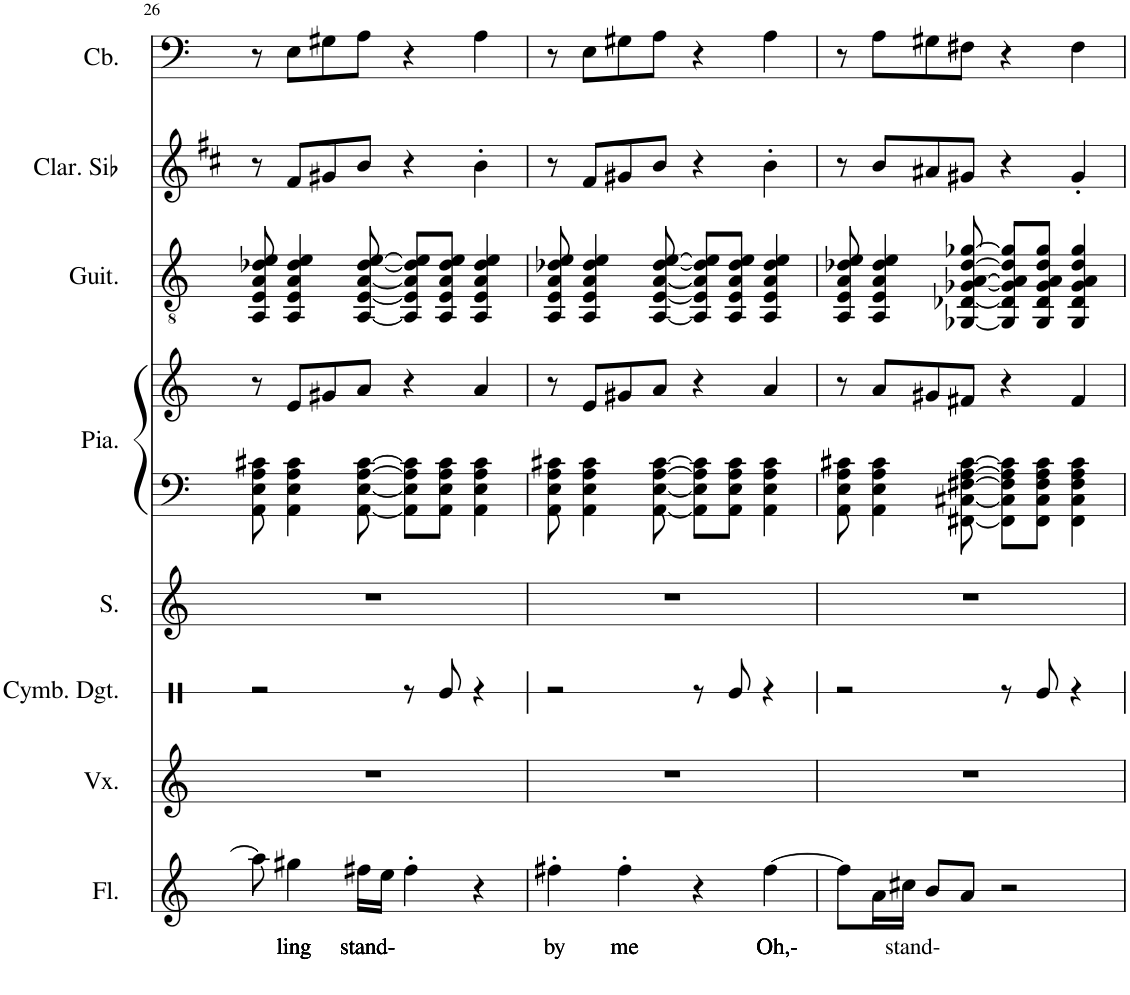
**kern	**text	**kern	**kern	**kern	**kern	**kern	**kern	**kern	**kern
*part8	*part8	*part7	*part6	*part5	*part4	*part4	*part3	*part2	*part1
*staff9	*staff9	*staff8	*staff7	*staff6	*staff5	*staff4	*staff3	*staff2	*staff1
*I"Flûte	*	*I"Voix, Voice Ohh	*I"Cymbales à doigts, Percusión	*I"Soprano, Voice Ahh	*I"Piano	*	*I"Guitare classique	*I"Clarinette en Sib	*I"Contrebasse
*I'Fl.	*	*I'Vx.	*I'Cymb. Dgt.	*I'S.	*I'Pia.	*	*I'Guit.	*I'Clar. Sib	*I'Cb.
!!LO:PB:g=z
*clefG2	*	*clefG2	*clefX	*clefG2	*clefF4	*clefG2	*clefGv2	*clefG2	*clefF4
*	*	*	*	*	*	*	*	*Trd1c2	*Trd7c12
*k[]	*	*k[]	*k[]	*k[]	*k[]	*k[]	*k[]	*k[f#c#]	*k[]
*M4/4	*	*M4/4	*M4/4	*M4/4	*M4/4	*M4/4	*M4/4	*M4/4	*M4/4
=26	=26	=26	=26	=26	=26	=26	=26	=26	=26
8aa\]	.	1r	2r	1r	8AA\ 8E\ 8A\ 8c#X\	8r	8AA/ 8E/ 8A/ 8d-X/ 8e/	8r	8r
!	!LO:LY:b	!	!	!	!	!	!	!	!
4gg#X\	ling	.	.	.	4AA\ 4E\ 4A\ 4c#\	8e/L	4AA/ 4E/ 4A/ 4d-/ 4e/	8f#/L	8E\L
.	.	.	.	.	.	8g#X/	.	8g#X/	8G#X\
!	!LO:LY:b	!	!	!	!	!	!	!	!
16ff#X\LL	stand-	.	.	.	[8AA\ [8E\ [8A\ [8c#\	8a/J	[8AA/ [8E/ [8A/ [8d-/ [8e/	8b/J	8A\J
16ee\JJ	.	.	.	.	.	.	.	.	.
4ff#'\	.	.	8r	.	8AA\] 8E\] 8A\] 8c#\]L	4r	8AA/] 8E/] 8A/] 8d-/] 8e/]L	4r	4r
.	.	.	8Re/	.	8AA\ 8E\ 8A\ 8c#\J	.	8AA/ 8E/ 8A/ 8d-/ 8e/J	.	.
4r	.	.	4r	.	4AA\ 4E\ 4A\ 4c#\	4a/	4AA/ 4E/ 4A/ 4d-/ 4e/	4b'\	4A\
=27	=27	=27	=27	=27	=27	=27	=27	=27	=27
!	!LO:LY:b	!	!	!	!	!	!	!	!
4ff#X'\	by	1r	2r	1r	8AA\ 8E\ 8A\ 8c#X\	8r	8AA/ 8E/ 8A/ 8d-X/ 8e/	8r	8r
.	.	.	.	.	4AA\ 4E\ 4A\ 4c#\	8e/L	4AA/ 4E/ 4A/ 4d-/ 4e/	8f#/L	8E\L
!	!LO:LY:b	!	!	!	!	!	!	!	!
4ff#'\	me	.	.	.	.	8g#X/	.	8g#X/	8G#X\
.	.	.	.	.	[8AA\ [8E\ [8A\ [8c#\	8a/J	[8AA/ [8E/ [8A/ [8d-/ [8e/	8b/J	8A\J
4r	.	.	8r	.	8AA\] 8E\] 8A\] 8c#\]L	4r	8AA/] 8E/] 8A/] 8d-/] 8e/]L	4r	4r
.	.	.	8Re/	.	8AA\ 8E\ 8A\ 8c#\J	.	8AA/ 8E/ 8A/ 8d-/ 8e/J	.	.
!	!LO:LY:b	!	!	!	!	!	!	!	!
[4ff#\	Oh,-	.	4r	.	4AA\ 4E\ 4A\ 4c#\	4a/	4AA/ 4E/ 4A/ 4d-/ 4e/	4b'\	4A\
=28	=28	=28	=28	=28	=28	=28	=28	=28	=28
8ff#\L]	.	1r	2r	1r	8AA\ 8E\ 8A\ 8c#X\	8r	8AA/ 8E/ 8A/ 8d-X/ 8e/	8r	8r
16a\L	.	.	.	.	4AA\ 4E\ 4A\ 4c#\	8a/L	4AA/ 4E/ 4A/ 4d-/ 4e/	8b/L	8A\L
!	!LO:LY:b	!	!	!	!	!	!	!	!
16cc#X\JJ	stand-	.	.	.	.	.	.	.	.
8b/L	.	.	.	.	.	8g#X/	.	8a#X/	8G#X\
8a/J	.	.	.	.	[8FF#X\ [8C#X\ [8F#X\ [8A\ [8c#\	8f#X/J	[8GG-X/ [8D-X/ [8G-X/ [8A/ [8d-/ [8g-X/	8g#X/J	8F#X\J
2r	.	.	8r	.	8FF#\] 8C#\] 8F#\] 8A\] 8c#\]L	4r	8GG-/] 8D-/] 8G-/] 8A/] 8d-/] 8g-/]L	4r	4r
.	.	.	8Re/	.	8FF#\ 8C#\ 8F#\ 8A\ 8c#\J	.	8GG-/ 8D-/ 8G-/ 8A/ 8d-/ 8g-/J	.	.
.	.	.	4r	.	4FF#\ 4C#\ 4F#\ 4A\ 4c#\	4f#/	4GG-/ 4D-/ 4G-/ 4A/ 4d-/ 4g-/	4g#'/	4F#\
=	=	=	=	=	=	=	=	=	=
*-	*-	*-	*-	*-	*-	*-	*-	*-	*-
